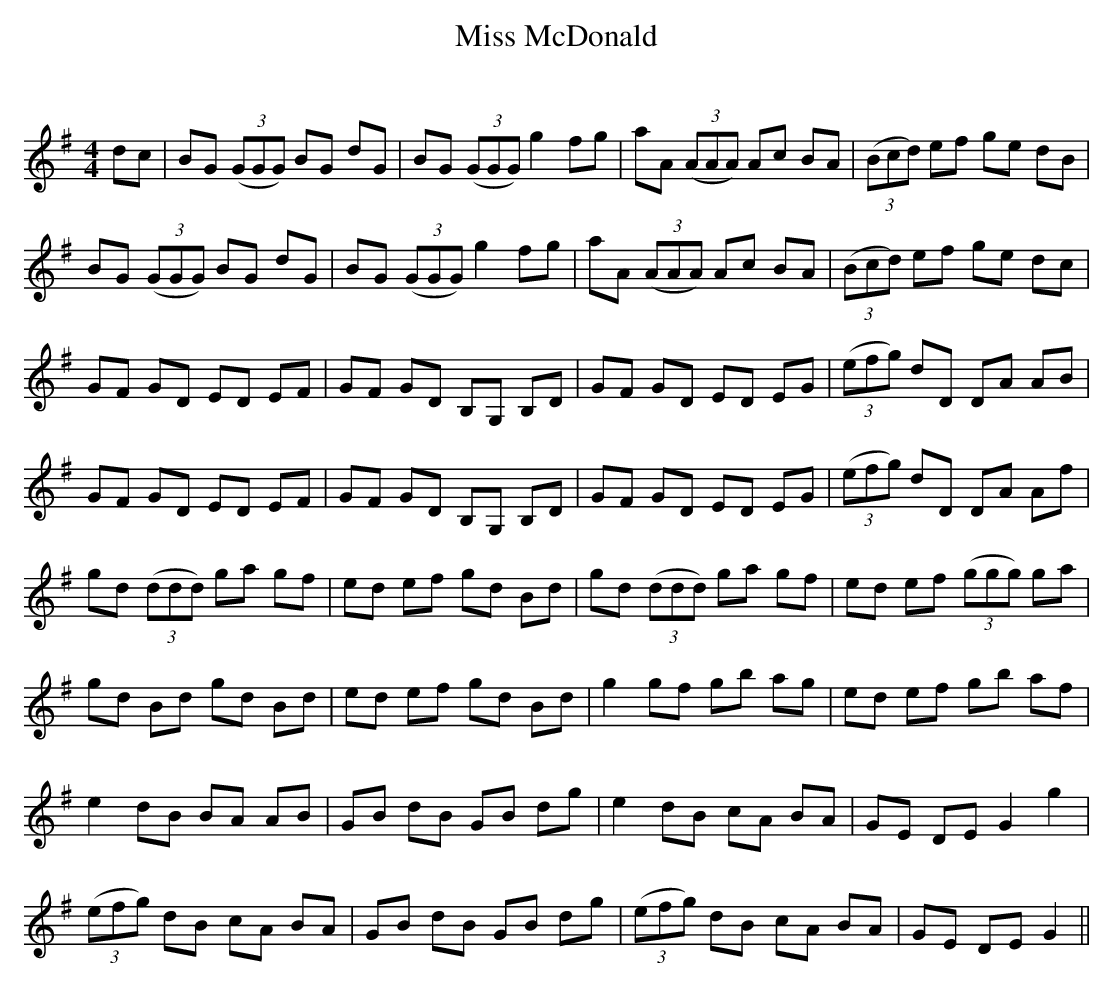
X:1
T: Miss McDonald
C:
Q: 232
K:G
M:4/4
L:1/8
dc|BG ((3GGG) BG dG|BG ((3GGG) g2 fg|aA ((3AAA) Ac BA|((3Bcd) ef ge dB|
BG ((3GGG) BG dG|BG ((3GGG) g2 fg|aA ((3AAA) Ac BA|((3Bcd) ef ge dc|
GF GD ED EF|GF GD B,G, B,D|GF GD ED EG|((3efg) dD DA AB|
GF GD ED EF|GF GD B,G, B,D|GF GD ED EG|((3efg) dD DA Af|
gd ((3ddd) ga gf|ed ef gd Bd|gd ((3ddd) ga gf|ed ef ((3ggg) ga|
gd Bd gd Bd|ed ef gd Bd|g2 gf gb ag|ed ef gb af|
e2 dB BA AB|GB dB GB dg|e2 dB cA BA|GE DE G2 g2|
((3efg) dB cA BA|GB dB GB dg|((3efg) dB cA BA|GE DE G2||
